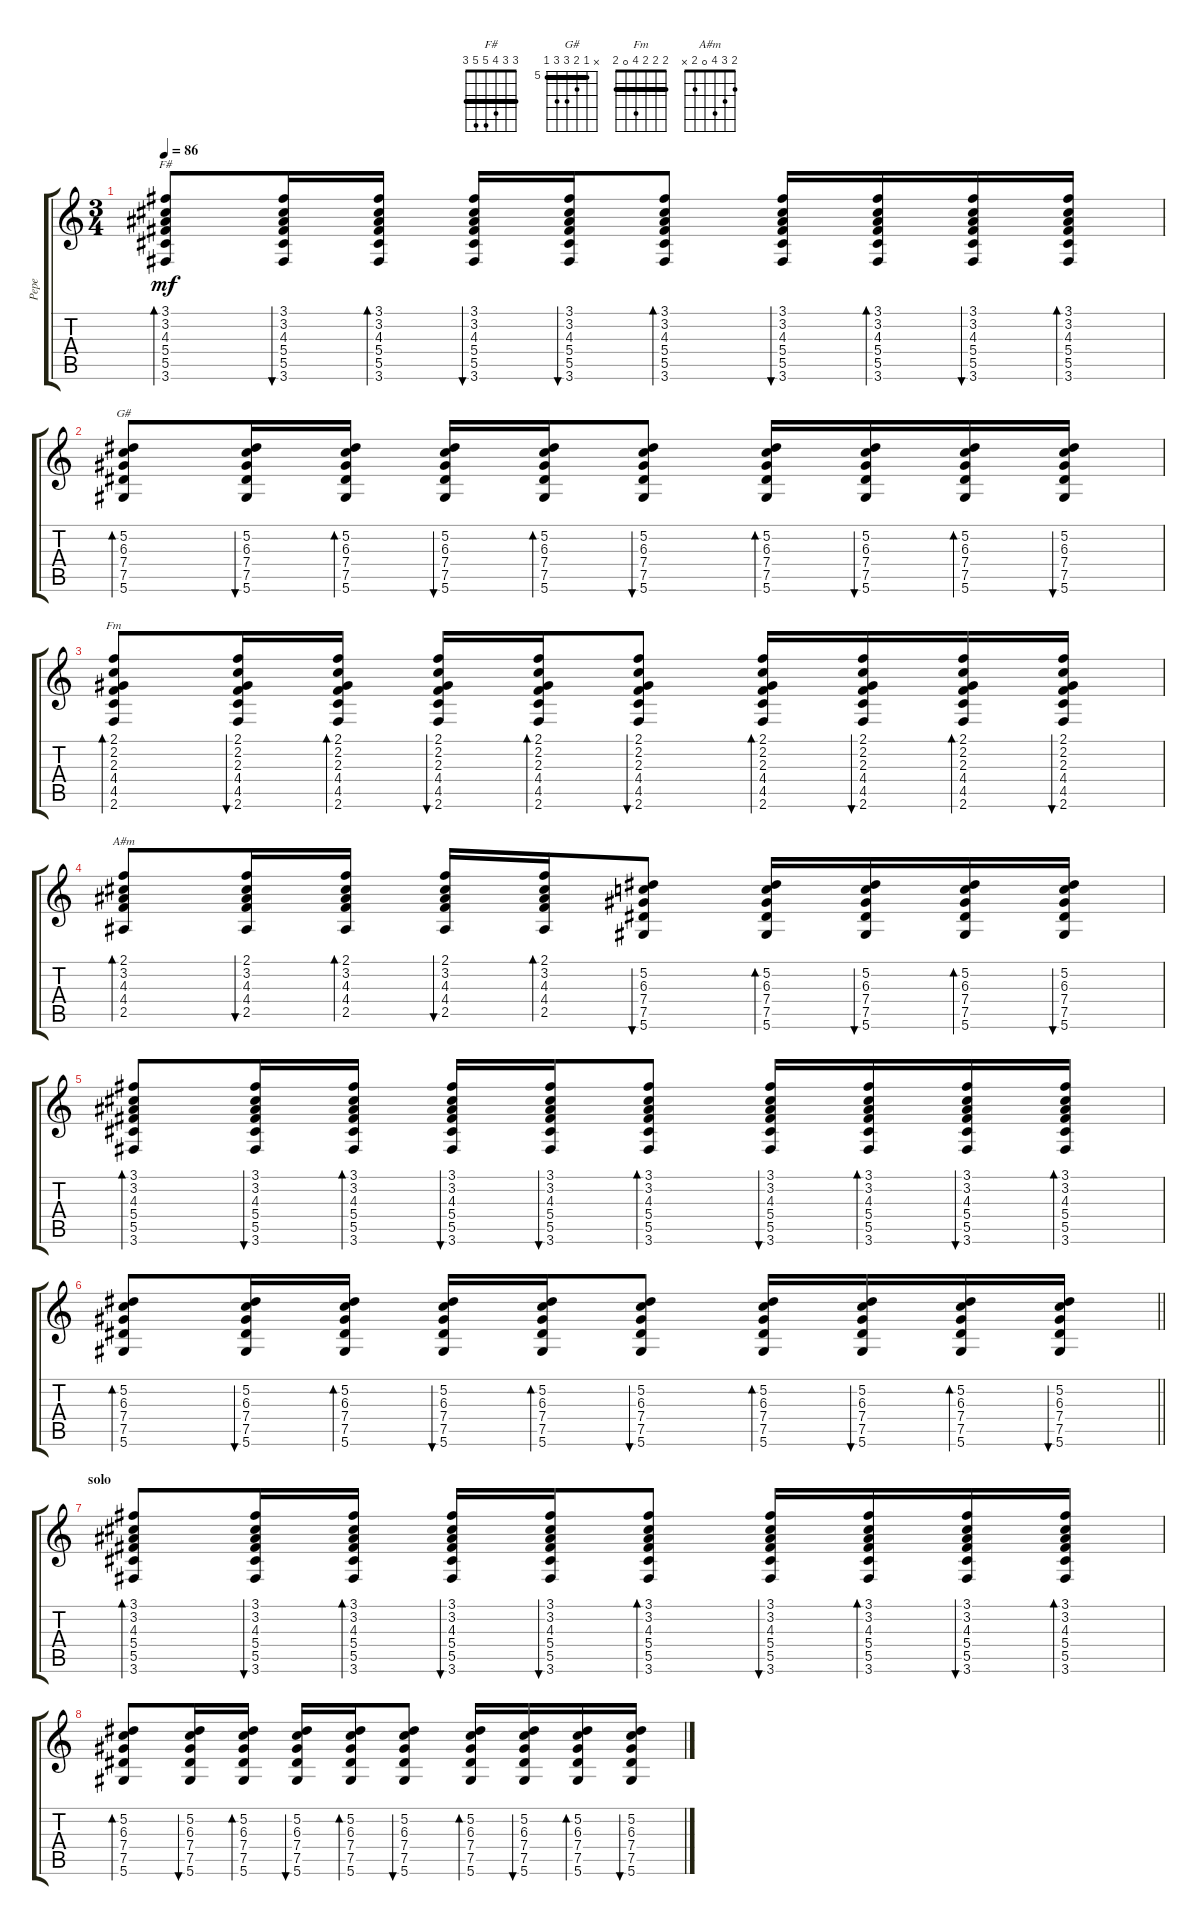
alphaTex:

\track ("Pepe" "Pepe") {instrument acousticguitarsteel}
\staff {score tabs}
\tuning (Eb4 Bb3 Gb3 Db3 Ab2 Eb2) {hide}
\chord ("F#" 3 3 4 5 5 3) {barre 3}
\chord ("G#" x 5 6 7 7 5) {firstfret 5 barre 5}
\chord ("Fm" 2 2 2 4 0 2) {barre 2}
\chord ("A#m" 2 3 4 0 2 x)
\ts (3 4)
\tempo 86
\clef g2
\ks c
(3.1 3.2 4.3 5.4 5.5 3.6).8{bd 30 ch "F#" dy mf} (3.1 3.2 4.3 5.4 5.5 3.6).16{bu 30} (3.1 3.2 4.3 5.4 5.5 3.6).16{bd 30} (3.1 3.2 4.3 5.4 5.5 3.6).16{bu 30} (3.1 3.2 4.3 5.4 5.5 3.6).16{bu 30} (3.1 3.2 4.3 5.4 5.5 3.6).8{bd 30} (3.1 3.2 4.3 5.4 5.5 3.6).16{bu 30} (3.1 3.2 4.3 5.4 5.5 3.6).16{bd 30} (3.1 3.2 4.3 5.4 5.5 3.6).16{bu 30} (3.1 3.2 4.3 5.4 5.5 3.6).16{bd 30} |
(5.2 6.3 7.4 7.5 5.6).8{bd 30 ch "G#"} (5.2 6.3 7.4 7.5 5.6).16{bu 30} (5.2 6.3 7.4 7.5 5.6).16{bd 30} (5.2 6.3 7.4 7.5 5.6).16{bu 30} (5.2 6.3 7.4 7.5 5.6).16{bd 30} (5.2 6.3 7.4 7.5 5.6).8{bu 30} (5.2 6.3 7.4 7.5 5.6).16{bd 30} (5.2 6.3 7.4 7.5 5.6).16{bu 30} (5.2 6.3 7.4 7.5 5.6).16{bd 30} (5.2 6.3 7.4 7.5 5.6).16{bu 30} |
(2.1 2.2 2.3 4.4 4.5 2.6).8{bd 30 ch "Fm"} (2.1 2.2 2.3 4.4 4.5 2.6).16{bu 30} (2.1 2.2 2.3 4.4 4.5 2.6).16{bd 30} (2.1 2.2 2.3 4.4 4.5 2.6).16{bu 30} (2.1 2.2 2.3 4.4 4.5 2.6).16{bd 30} (2.1 2.2 2.3 4.4 4.5 2.6).8{bu 30} (2.1 2.2 2.3 4.4 4.5 2.6).16{bd 30} (2.1 2.2 2.3 4.4 4.5 2.6).16{bu 30} (2.1 2.2 2.3 4.4 4.5 2.6).16{bd 30} (2.1 2.2 2.3 4.4 4.5 2.6).16{bu 30} |
(2.1 3.2 4.3 4.4 2.5).8{bd 30 ch "A#m"} (2.1 3.2 4.3 4.4 2.5).16{bu 30} (2.1 3.2 4.3 4.4 2.5).16{bd 30} (2.1 3.2 4.3 4.4 2.5).16{bu 30} (2.1 3.2 4.3 4.4 2.5).16{bd 30} (5.2 6.3 7.4 7.5 5.6).8{bu 30} (5.2 6.3 7.4 7.5 5.6).16{bd 30} (5.2 6.3 7.4 7.5 5.6).16{bu 30} (5.2 6.3 7.4 7.5 5.6).16{bd 30} (5.2 6.3 7.4 7.5 5.6).16{bu 30} |
(3.1 3.2 4.3 5.4 5.5 3.6).8{bd 30} (3.1 3.2 4.3 5.4 5.5 3.6).16{bu 30} (3.1 3.2 4.3 5.4 5.5 3.6).16{bd 30} (3.1 3.2 4.3 5.4 5.5 3.6).16{bu 30} (3.1 3.2 4.3 5.4 5.5 3.6).16{bu 30} (3.1 3.2 4.3 5.4 5.5 3.6).8{bd 30} (3.1 3.2 4.3 5.4 5.5 3.6).16{bu 30} (3.1 3.2 4.3 5.4 5.5 3.6).16{bd 30} (3.1 3.2 4.3 5.4 5.5 3.6).16{bu 30} (3.1 3.2 4.3 5.4 5.5 3.6).16{bd 30} |
\barLineRight lightlight
(5.2 6.3 7.4 7.5 5.6).8{bd 30} (5.2 6.3 7.4 7.5 5.6).16{bu 30} (5.2 6.3 7.4 7.5 5.6).16{bd 30} (5.2 6.3 7.4 7.5 5.6).16{bu 30} (5.2 6.3 7.4 7.5 5.6).16{bd 30} (5.2 6.3 7.4 7.5 5.6).8{bu 30} (5.2 6.3 7.4 7.5 5.6).16{bd 30} (5.2 6.3 7.4 7.5 5.6).16{bu 30} (5.2 6.3 7.4 7.5 5.6).16{bd 30} (5.2 6.3 7.4 7.5 5.6).16{bu 30} |
\section ("" "solo")
(3.1 3.2 4.3 5.4 5.5 3.6).8{bd 30} (3.1 3.2 4.3 5.4 5.5 3.6).16{bu 30} (3.1 3.2 4.3 5.4 5.5 3.6).16{bd 30} (3.1 3.2 4.3 5.4 5.5 3.6).16{bu 30} (3.1 3.2 4.3 5.4 5.5 3.6).16{bu 30} (3.1 3.2 4.3 5.4 5.5 3.6).8{bd 30} (3.1 3.2 4.3 5.4 5.5 3.6).16{bu 30} (3.1 3.2 4.3 5.4 5.5 3.6).16{bd 30} (3.1 3.2 4.3 5.4 5.5 3.6).16{bu 30} (3.1 3.2 4.3 5.4 5.5 3.6).16{bd 30} |
(5.2 6.3 7.4 7.5 5.6).8{bd 30} (5.2 6.3 7.4 7.5 5.6).16{bu 30} (5.2 6.3 7.4 7.5 5.6).16{bd 30} (5.2 6.3 7.4 7.5 5.6).16{bu 30} (5.2 6.3 7.4 7.5 5.6).16{bd 30} (5.2 6.3 7.4 7.5 5.6).8{bu 30} (5.2 6.3 7.4 7.5 5.6).16{bd 30} (5.2 6.3 7.4 7.5 5.6).16{bu 30} (5.2 6.3 7.4 7.5 5.6).16{bd 30} (5.2 6.3 7.4 7.5 5.6).16{bu 30}
